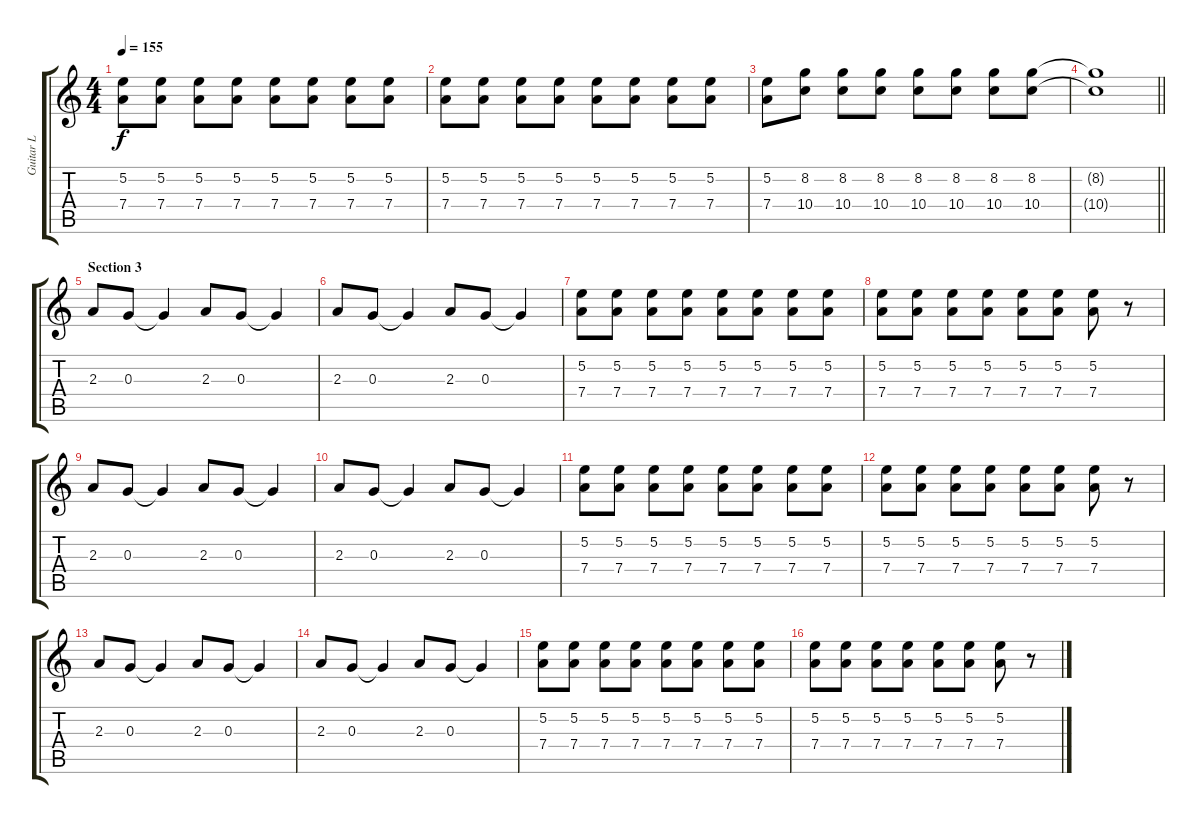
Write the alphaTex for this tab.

\track ("Guitar L" "Guitar L") {instrument electricguitarjazz}
\staff {score tabs}
\tuning (E4 B3 G3 D3 A2 D2) {hide}
\ts (4 4)
\tempo 155
\clef g2
\ks c
(5.2 7.4).8{dy f} (5.2 7.4).8 (5.2 7.4).8 (5.2 7.4).8 (5.2 7.4).8 (5.2 7.4).8 (5.2 7.4).8 (5.2 7.4).8 |
(5.2 7.4).8 (5.2 7.4).8 (5.2 7.4).8 (5.2 7.4).8 (5.2 7.4).8 (5.2 7.4).8 (5.2 7.4).8 (5.2 7.4).8 |
(5.2 7.4).8 (8.2 10.4).8 (8.2 10.4).8 (8.2 10.4).8 (8.2 10.4).8 (8.2 10.4).8 (8.2 10.4).8 (8.2 10.4).8 |
\barLineRight lightlight
(8.2{t} 10.4{t}).1 |
\section ("" "Section 3")
2.3.8 0.3.8 0.3{t}.4 2.3.8 0.3.8 0.3{t}.4 |
2.3.8 0.3.8 0.3{t}.4 2.3.8 0.3.8 0.3{t}.4 |
(5.2 7.4).8 (5.2 7.4).8 (5.2 7.4).8 (5.2 7.4).8 (5.2 7.4).8 (5.2 7.4).8 (5.2 7.4).8 (5.2 7.4).8 |
(5.2 7.4).8 (5.2 7.4).8 (5.2 7.4).8 (5.2 7.4).8 (5.2 7.4).8 (5.2 7.4).8 (5.2 7.4).8 r.8 |
2.3.8 0.3.8 0.3{t}.4 2.3.8 0.3.8 0.3{t}.4 |
2.3.8 0.3.8 0.3{t}.4 2.3.8 0.3.8 0.3{t}.4 |
(5.2 7.4).8 (5.2 7.4).8 (5.2 7.4).8 (5.2 7.4).8 (5.2 7.4).8 (5.2 7.4).8 (5.2 7.4).8 (5.2 7.4).8 |
(5.2 7.4).8 (5.2 7.4).8 (5.2 7.4).8 (5.2 7.4).8 (5.2 7.4).8 (5.2 7.4).8 (5.2 7.4).8 r.8 |
2.3.8 0.3.8 0.3{t}.4 2.3.8 0.3.8 0.3{t}.4 |
2.3.8 0.3.8 0.3{t}.4 2.3.8 0.3.8 0.3{t}.4 |
(5.2 7.4).8 (5.2 7.4).8 (5.2 7.4).8 (5.2 7.4).8 (5.2 7.4).8 (5.2 7.4).8 (5.2 7.4).8 (5.2 7.4).8 |
(5.2 7.4).8 (5.2 7.4).8 (5.2 7.4).8 (5.2 7.4).8 (5.2 7.4).8 (5.2 7.4).8 (5.2 7.4).8 r.8
